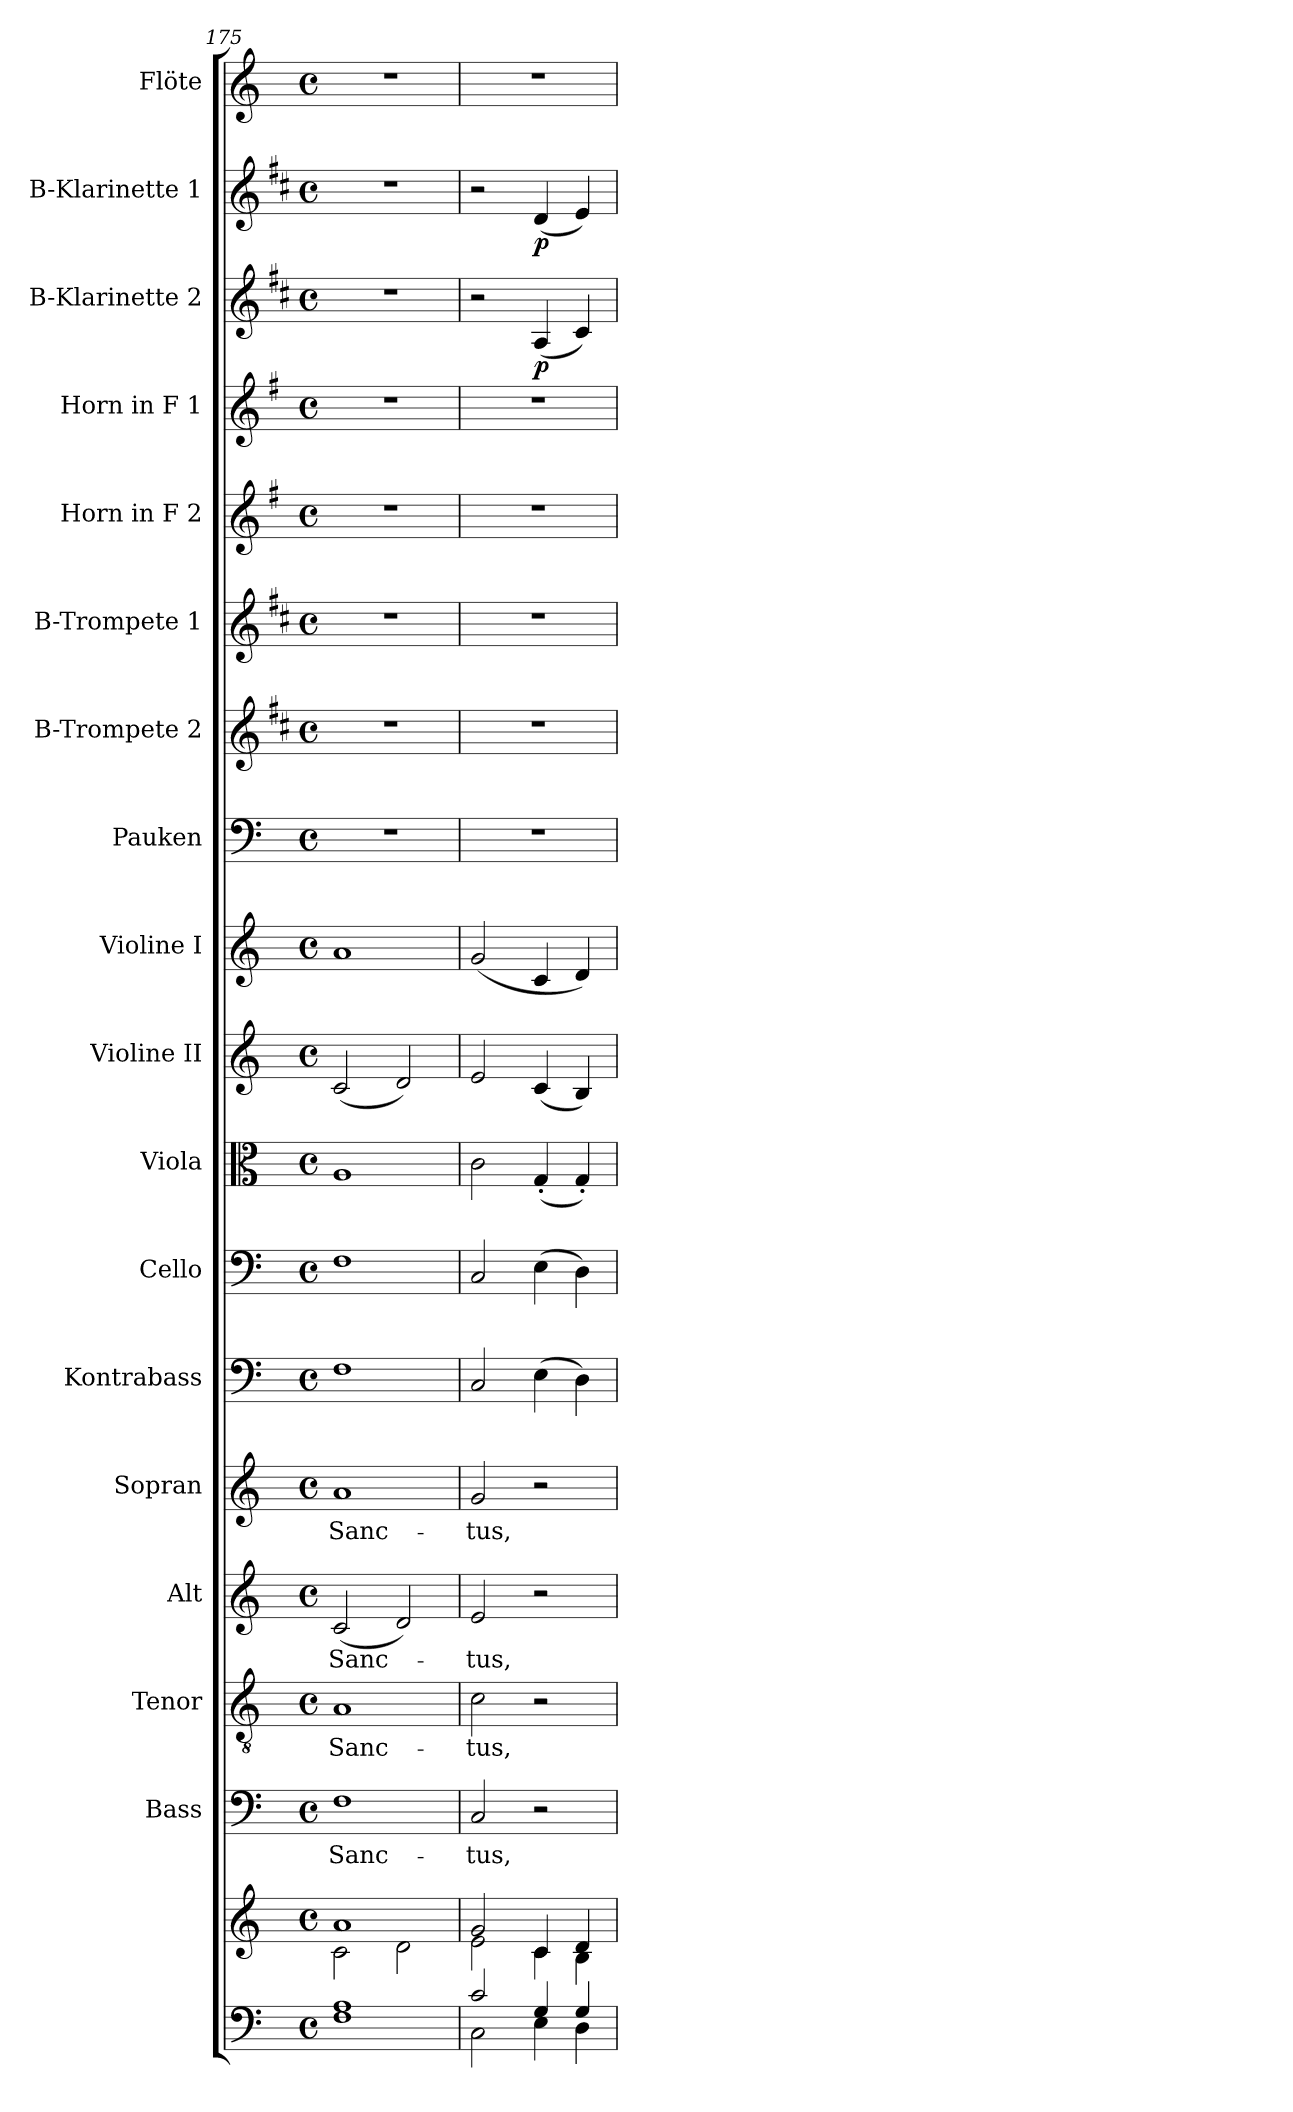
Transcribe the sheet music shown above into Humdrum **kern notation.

**kern	**kern	**kern	**text	**kern	**text	**kern	**text	**kern	**text	**kern	**kern	**kern	**kern	**kern	**kern	**kern	**kern	**kern	**kern	**kern	**dynam	**kern	**dynam	**kern
*part18	*part18	*part17	*part17	*part16	*part16	*part15	*part15	*part14	*part14	*part13	*part12	*part11	*part10	*part9	*part8	*part7	*part6	*part5	*part4	*part3	*part3	*part2	*part2	*part1
*staff19	*staff18	*staff17	*staff17	*staff16	*staff16	*staff15	*staff15	*staff14	*staff14	*staff13	*staff12	*staff11	*staff10	*staff9	*staff8	*staff7	*staff6	*staff5	*staff4	*staff3	*staff3	*staff2	*staff2	*staff1
*	*	*I"Bass	*	*I"Tenor	*	*I"Alt	*	*I"Sopran	*	*I"Kontrabass	*I"Cello	*I"Viola	*I"Violine II	*I"Violine I	*I"Pauken	*I"B-Trompete 2	*I"B-Trompete 1	*I"Horn in F 2	*I"Horn in F 1	*I"B-Klarinette 2	*	*I"B-Klarinette 1	*	*I"Flöte
*	*	*I'B.	*	*I'T.	*	*I'A.	*	*I'S.	*	*I'Kb.	*	*I'Vla.	*I'Vl. II	*I'Vl. I	*I'Pk.	*I'Trp. 2	*I'Trp. 1	*	*	*I'Kl. 2	*	*I'Kl. 1	*	*I'Fl.
*clefF4	*clefG2	*clefF4	*	*clefGv2	*	*clefG2	*	*clefG2	*	*clefF4	*clefF4	*clefC3	*clefG2	*clefG2	*clefF4	*clefG2	*clefG2	*clefG2	*clefG2	*clefG2	*	*clefG2	*	*clefG2
*	*	*	*	*	*	*	*	*	*	*ITrd7c12	*	*	*	*	*	*ITrd1c2	*ITrd1c2	*ITrd4c7	*ITrd4c7	*ITrd1c2	*	*ITrd1c2	*	*
*k[]	*k[]	*k[]	*	*k[]	*	*k[]	*	*k[]	*	*k[]	*k[]	*k[]	*k[]	*k[]	*k[]	*k[]	*k[]	*k[]	*k[]	*k[]	*	*k[]	*	*k[]
*C:	*C:	*C:	*	*C:	*	*C:	*	*C:	*	*C:	*C:	*C:	*C:	*C:	*C:	*C:	*C:	*C:	*C:	*C:	*	*C:	*	*C:
*M4/4	*M4/4	*M4/4	*	*M4/4	*	*M4/4	*	*M4/4	*	*M4/4	*M4/4	*M4/4	*M4/4	*M4/4	*M4/4	*M4/4	*M4/4	*M4/4	*M4/4	*M4/4	*	*M4/4	*	*M4/4
*met(c)	*met(c)	*met(c)	*	*met(c)	*	*met(c)	*	*met(c)	*	*met(c)	*met(c)	*met(c)	*met(c)	*met(c)	*met(c)	*met(c)	*met(c)	*met(c)	*met(c)	*met(c)	*	*met(c)	*	*met(c)
=175	=175	=175	=175	=175	=175	=175	=175	=175	=175	=175	=175	=175	=175	=175	=175	=175	=175	=175	=175	=175	=175	=175	=175	=175
*^	*^	*	*	*	*	*	*	*	*	*	*	*	*	*	*	*	*	*	*	*	*	*	*	*
!	!	!	!	!	!LO:LY:b	!	!LO:LY:b	!	!LO:LY:b	!	!LO:LY:b	!	!	!	!	!	!	!	!	!	!	!	!	!	!	!
1A	1F	1a	2c\	1F	Sanc-	1A	Sanc-	(<2c/	Sanc-	1a	Sanc-	1FF	1F	1A	(<2c/	1a	1r	1r	1r	1r	1r	1r	.	1r	.	1r
.	.	.	2d\	.	.	.	.	2d/)	.	.	.	.	.	.	2d/)	.	.	.	.	.	.	.	.	.	.	.
=176	=176	=176	=176	=176	=176	=176	=176	=176	=176	=176	=176	=176	=176	=176	=176	=176	=176	=176	=176	=176	=176	=176	=176	=176	=176	=176
!	!	!	!	!	!LO:LY:b	!	!LO:LY:b	!	!LO:LY:b	!	!LO:LY:b	!	!	!	!	!	!	!	!	!	!	!	!	!	!	!
2c/	2C\	2g/	2e\	2C/	-tus,	2c\	-tus,	2e/	-tus,	2g/	-tus,	2CC/	2C/	2c\	2e/	(<2g/	1r	1r	1r	1r	1r	2r	.	2r	.	1r
!	!	!	!	!	!	!	!	!	!	!	!	!	!	!	!	!	!	!	!	!	!	!	!LO:DY:b	!	!LO:DY:b	!
4G/	4E\	4c/	4c\	2r	.	2r	.	2r	.	2r	.	(>4EE\	(>4E\	(<4G'</	(<4c/	4c/	.	.	.	.	.	(<4G/	p	(<4c/	p	.
4G/	4D\	4d/	4B\	.	.	.	.	.	.	.	.	4DD\)	4D\)	4G'</)	4B/)	4d/)	.	.	.	.	.	4B/)	.	4d/)	.	.
*v	*v	*	*	*	*	*	*	*	*	*	*	*	*	*	*	*	*	*	*	*	*	*	*	*	*	*
*	*v	*v	*	*	*	*	*	*	*	*	*	*	*	*	*	*	*	*	*	*	*	*	*	*	*
=	=	=	=	=	=	=	=	=	=	=	=	=	=	=	=	=	=	=	=	=	=	=	=	=
*-	*-	*-	*-	*-	*-	*-	*-	*-	*-	*-	*-	*-	*-	*-	*-	*-	*-	*-	*-	*-	*-	*-	*-	*-
